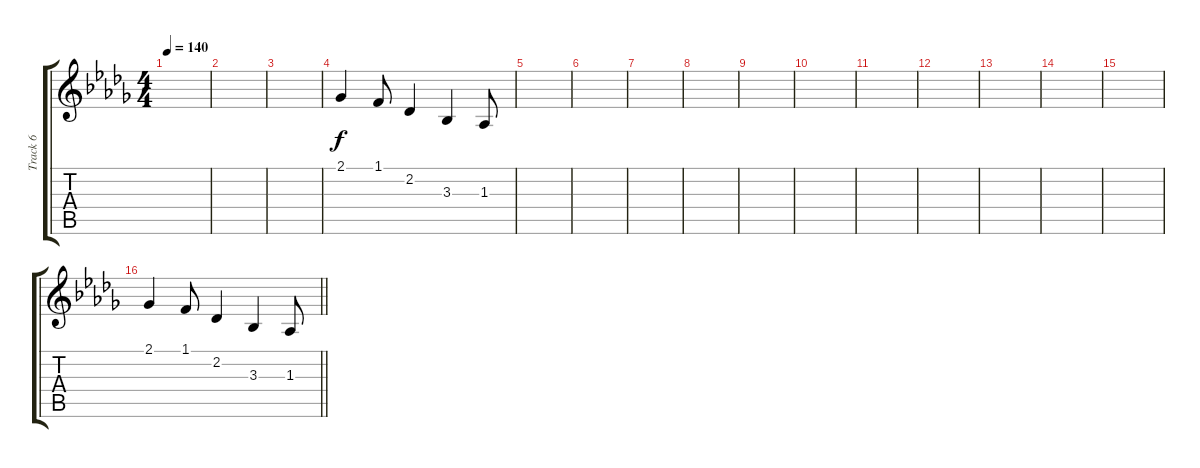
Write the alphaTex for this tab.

\track ("Track 6" "Track 6") {instrument acousticgrandpiano}
\staff {score tabs}
\tuning (E4 B3 G3 D3 A2 E2) {hide}
\ts (4 4)
\tempo 140
\clef g2
\ks db
|
|
|
2.1.4 1.1.8 2.2.4 3.3.4 1.3.8 |
|
|
|
|
|
|
|
|
|
|
|
\barLineRight lightlight
2.1.4 1.1.8 2.2.4 3.3.4 1.3.8
